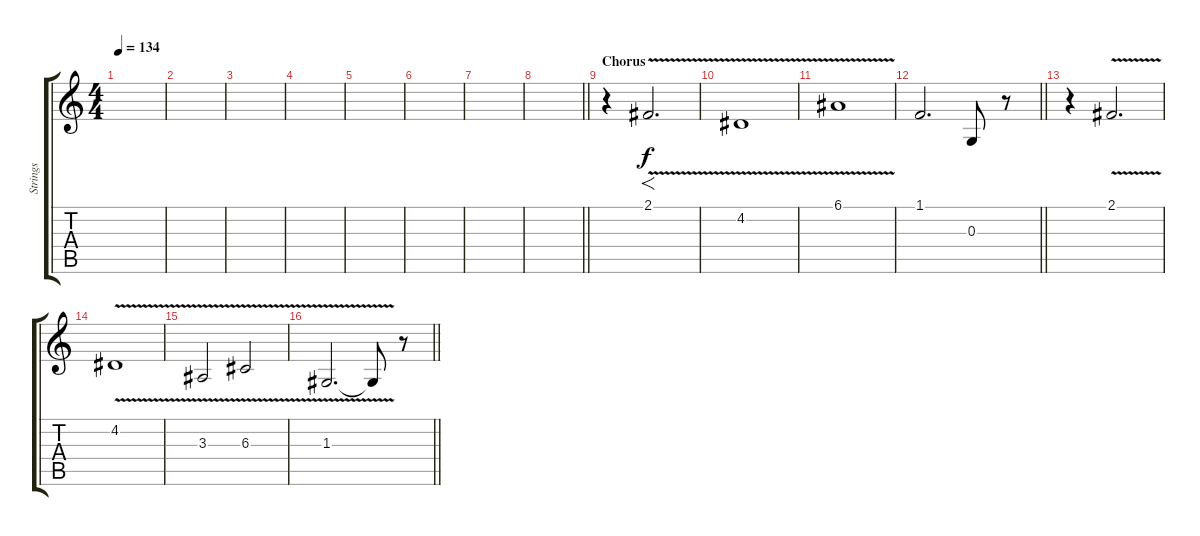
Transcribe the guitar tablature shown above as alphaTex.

\track ("Strings" "Strings") {instrument stringensemble2}
\staff {score tabs}
\tuning (E4 B3 G3 D3 A2 E2) {hide}
\ts (4 4)
\tempo 134
\clef g2
\ks c
|
|
|
|
|
|
|
\barLineRight lightlight
|
\section ("" "Chorus")
r.4{volume 12} 2.1{v}.2{f d} |
4.2{v}.1 |
6.1{v}.1 |
\barLineRight lightlight
1.1.2{d volume 3} 0.3.8 r.8 |
r.4{volume 12} 2.1{v}.2{d} |
4.2{v}.1 |
3.3{v}.2 6.3{v}.2 |
\barLineRight lightlight
1.3{v}.2{d volume 3} 1.3{t}.8 r.8
